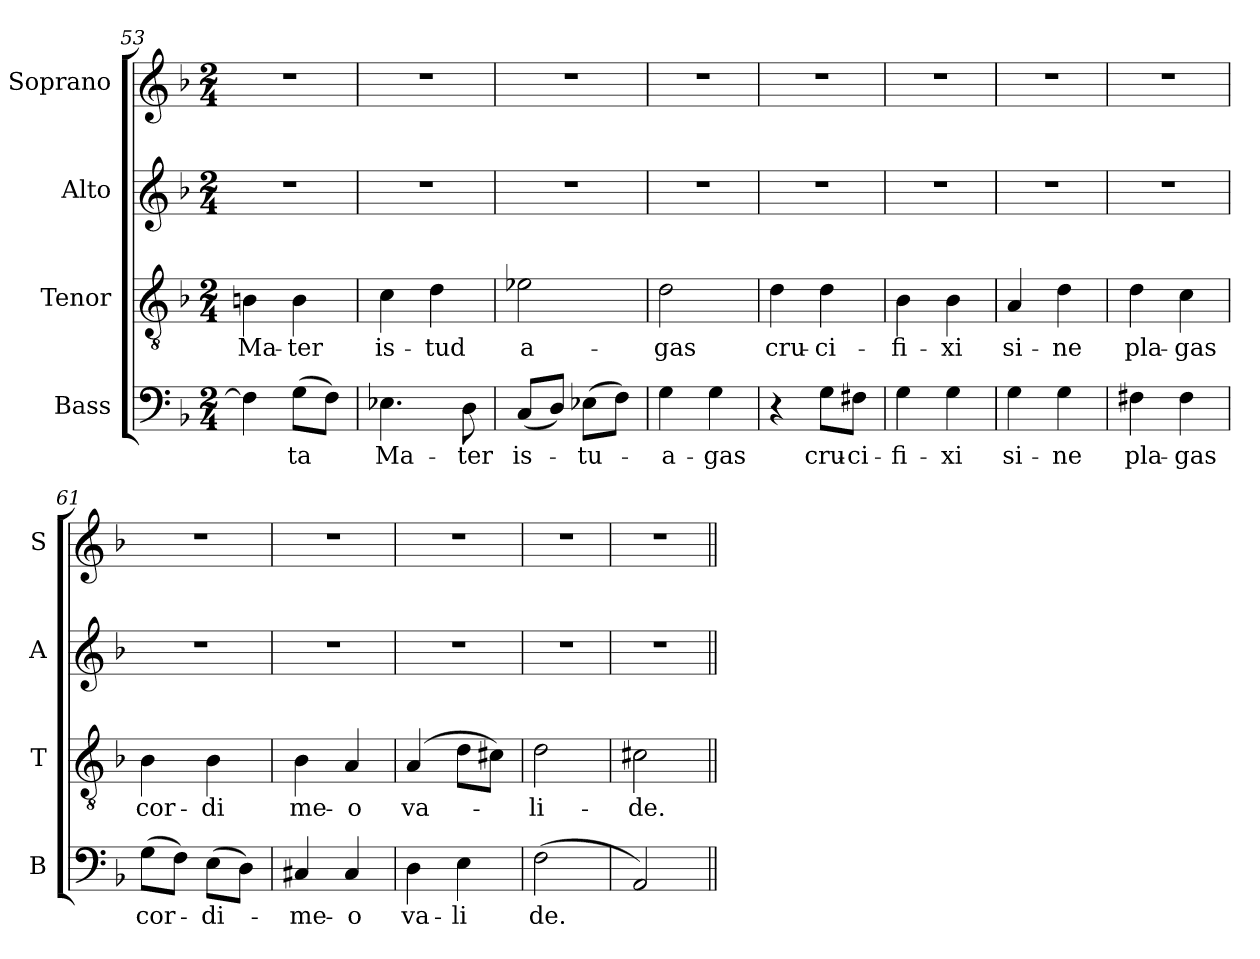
**kern	**text	**kern	**text	**kern	**kern
*part4	*part4	*part3	*part3	*part2	*part1
*staff4	*staff4	*staff3	*staff3	*staff2	*staff1
*I"Bass	*	*I"Tenor	*	*I"Alto	*I"Soprano
*I'B	*	*I'T	*	*I'A	*I'S
*clefF4	*	*clefGv2	*	*clefG2	*clefG2
*k[b-]	*	*k[b-]	*	*k[b-]	*k[b-]
*d:	*	*d:	*	*d:	*d:
*M2/4	*	*M2/4	*	*M2/4	*M2/4
=53	=53	=53	=53	=53	=53
4F\]	.	4Bn\	Ma-	2r	2r
(8G\L	-ta	4B\	-ter	.	.
8F\J)	.	.	.	.	.
=54	=54	=54	=54	=54	=54
4.E-X\	Ma-	4c\	is-	2r	2r
.	.	4d\	-tud	.	.
8D\	-ter	.	.	.	.
=55	=55	=55	=55	=55	=55
(8C/L	is-	2e-X\	a-	2r	2r
8D/J)	.	.	.	.	.
(8E-X\L	-tu-	.	.	.	.
8F\J)	.	.	.	.	.
=56	=56	=56	=56	=56	=56
4G\	-a-	2d\	-gas	2r	2r
4G\	-gas	.	.	.	.
=57	=57	=57	=57	=57	=57
4r	.	4d\	cru-	2r	2r
8G\L	cru-	4d\	-ci-	.	.
8F#X\J	-ci-	.	.	.	.
!!LO:LB:g=z
=58	=58	=58	=58	=58	=58
4G\	-fi-	4B-\	-fi-	2r	2r
4G\	-xi	4B-\	-xi	.	.
=59	=59	=59	=59	=59	=59
4G\	si-	4A/	si-	2r	2r
4G\	-ne	4d\	-ne	.	.
=60	=60	=60	=60	=60	=60
4F#X\	pla-	4d\	pla-	2r	2r
4F#\	-gas	4c\	-gas	.	.
=61	=61	=61	=61	=61	=61
(8G\L	cor-	4B-\	cor-	2r	2r
8F\J)	.	.	.	.	.
(8E\L	-di-	4B-\	-di	.	.
8D\J)	.	.	.	.	.
=62	=62	=62	=62	=62	=62
4C#X/	-me-	4B-\	me-	2r	2r
4C#/	-o	4A/	-o	.	.
=63	=63	=63	=63	=63	=63
4D\	va-	(4A/	va-	2r	2r
4E\	-li	8d\L	.	.	.
.	.	8c#X\J)	.	.	.
=64	=64	=64	=64	=64	=64
(2F\	de.	2d\	-li-	2r	2r
!!LO:LB:g=z
=65	=65	=65	=65	=65	=65
2AA/)	.	2c#X\	-de.	2r	2r
=||	=||	=||	=||	=||	=||
*-	*-	*-	*-	*-	*-
